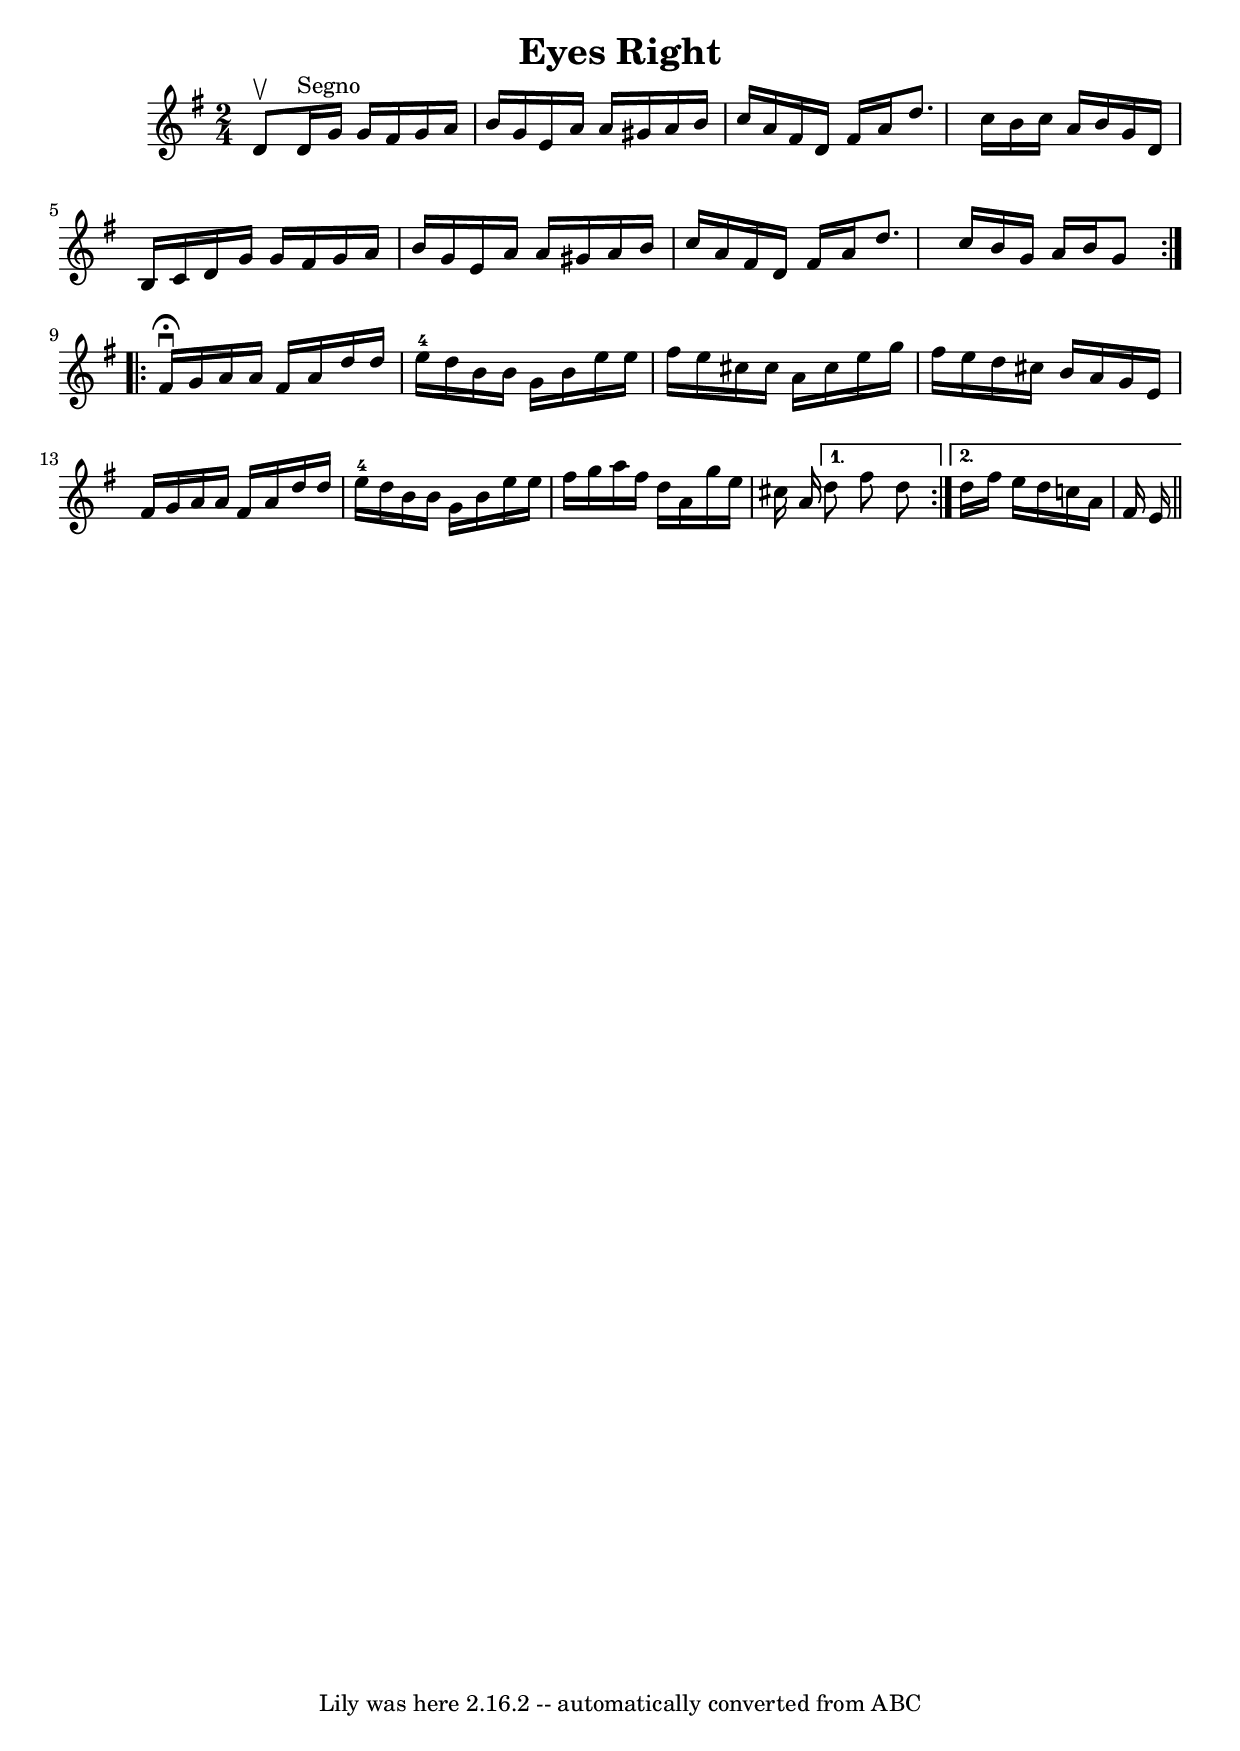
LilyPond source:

\version "2.7.40"
\include "Mammoth.ily"
\header {
	%% book = "Ryan's Mammoth Collection"
	crossRefNumber = "1"
	footnotes = ""
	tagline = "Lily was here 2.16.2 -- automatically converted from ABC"
	title = "Eyes Right"
}
voicedefault =  {


\repeat volta 2 {
\time 2/4 \key g \major d'8^\upbow   |
 d'16^"Segno" g'16 g'16 
 fis'16 g'16 a'16 b'16 g'16  |
 e'16 a'16 a'16    
gis'16 a'16 b'16 c''16 a'16  |
 fis'16 d'16 fis'16    
a'16 d''8. c''16  |
 b'16 c''16 a'16 b'16 g'16    
d'16 b16 c'16  |
 d'16 g'16 g'16 fis'16 g'16    
a'16 b'16 g'16  |
 e'16 a'16 a'16 gis'16 a'16 b'16 
 c''16 a'16  |
 fis'16 d'16 fis'16 a'16 d''8. c''16 
 |
 b'16 g'16 a'16 b'16 g'8    } \repeat volta 2 {     
fis'16^\fermata^\downbow g'16  |
 a'16 a'16 fis'16 a'16    
d''16 d''16 e''16-4 d''16  |
 b'16 b'16 g'16 b'16   
 e''16 e''16 fis''16 e''16  |
 cis''16 cis''16 a'16    
cis''16 e''16 g''16 fis''16 e''16  |
 d''16 cis''16    
b'16 a'16 g'16 e'16 fis'16 g'16  |
 a'16 a'16    
fis'16 a'16 d''16 d''16 e''16-4 d''16  |
 b'16 b'16 
 g'16 b'16 e''16 e''16 fis''16 g''16  |
 a''16    
fis''16 d''16 a'16 g''16 e''16 cis''16 a'16  } \alternative{{ 
 d''8 fis''8 d''8  } { d''16 fis''16 e''16 d''16 c''!16    
a'16 fis'16 e'16      \bar "||"   }}
}

\score{
    <<

	\context Staff="default"
	{
	    \voicedefault 
	}

    >>
	\layout {
	}
	\midi {}
}
